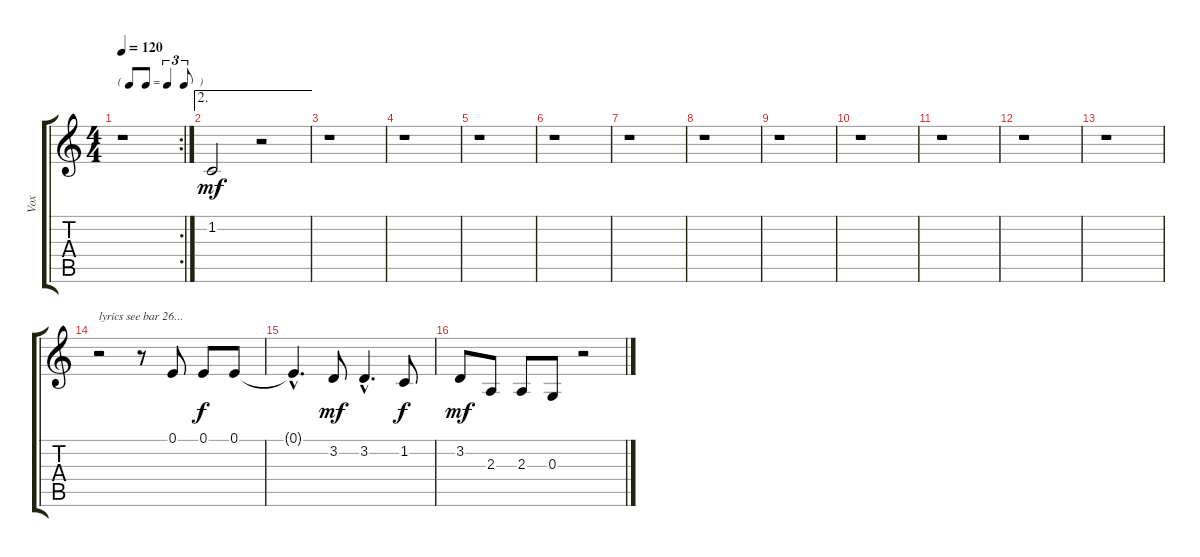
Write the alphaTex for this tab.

\track ("Vox" "Vox") {instrument violin}
\staff {score tabs}
\tuning (E4 B3 G3 D3 A2 E2) {hide}
\rc 2
\ts (4 4)
\tf triplet8th
\tempo 120
\clef g2
\ks c
r.1{dy mf} |
\ae 2
1.2.2 r.2 |
r.1 |
r.1 |
r.1 |
r.1 |
r.1 |
r.1 |
r.1 |
r.1 |
r.1 |
r.1 |
r.1 |
r.2{txt "lyrics see bar 26..."} r.8 0.1.8 0.1.8{dy f} 0.1.8 |
0.1{hac t}.4{d} 3.2.8{dy mf} 3.2{hac}.4{d} 1.2.8{dy f} |
3.2.8{dy mf} 2.3.8 2.3.8 0.3.8 r.2
